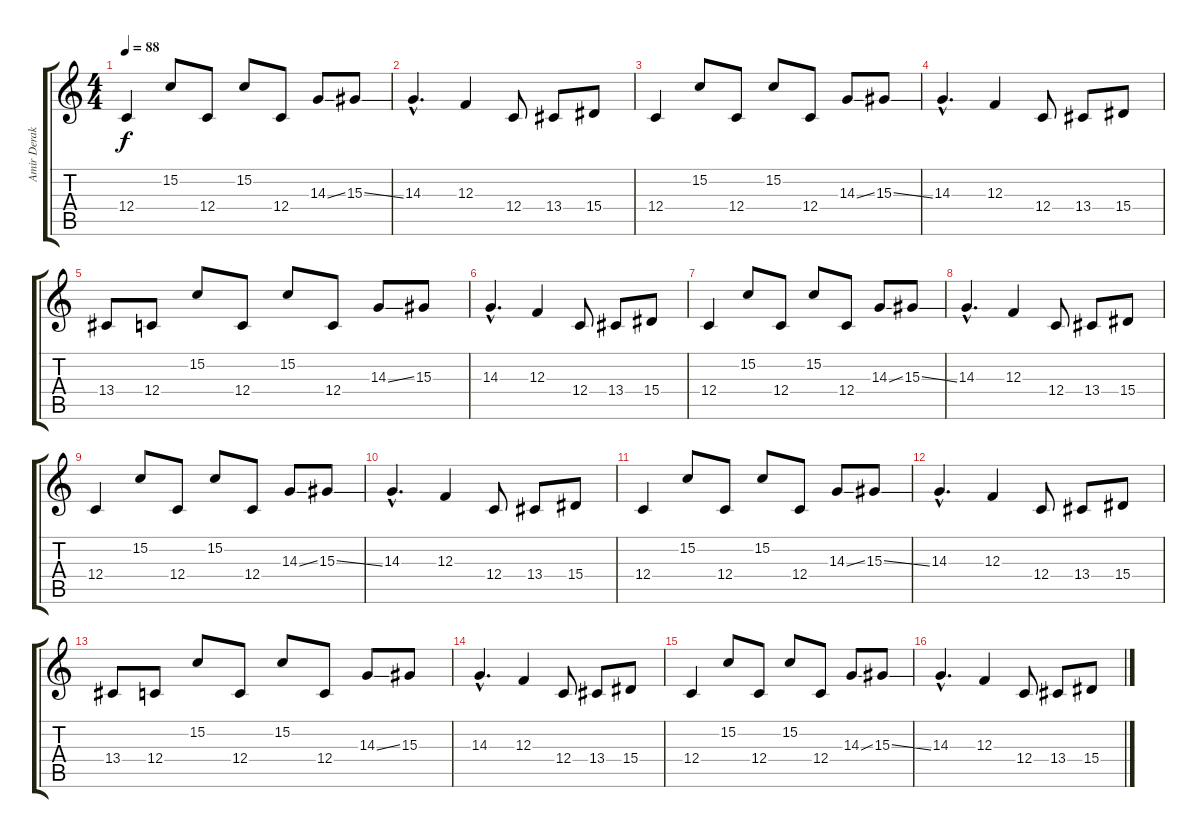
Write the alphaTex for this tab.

\track ("Amir Derakh - G-Synth" "Amir Derak") {instrument lead1square}
\staff {score tabs}
\tuning (D4 A3 F3 C3 G2 C2) {hide}
\ts (4 4)
\tempo 88
\clef g2
\ks c
12.4.4{dy f} 15.2.8 12.4.8 15.2.8 12.4.8 14.3{ss}.8 15.3{ss}.8 |
14.3{hac}.4{d} 12.3.4 12.4.8 13.4.8 15.4.8 |
12.4.4 15.2.8 12.4.8 15.2.8 12.4.8 14.3{ss}.8 15.3{ss}.8 |
14.3{hac}.4{d} 12.3.4 12.4.8 13.4.8 15.4.8 |
13.4.8 12.4.8 15.2.8 12.4.8 15.2.8 12.4.8 14.3{ss}.8 15.3.8 |
14.3{hac}.4{d} 12.3.4 12.4.8 13.4.8 15.4.8 |
12.4.4 15.2.8 12.4.8 15.2.8 12.4.8 14.3{ss}.8 15.3{ss}.8 |
14.3{hac}.4{d} 12.3.4 12.4.8 13.4.8 15.4.8 |
12.4.4 15.2.8 12.4.8 15.2.8 12.4.8 14.3{ss}.8 15.3{ss}.8 |
14.3{hac}.4{d} 12.3.4 12.4.8 13.4.8 15.4.8 |
12.4.4 15.2.8 12.4.8 15.2.8 12.4.8 14.3{ss}.8 15.3{ss}.8 |
14.3{hac}.4{d} 12.3.4 12.4.8 13.4.8 15.4.8 |
13.4.8 12.4.8 15.2.8 12.4.8 15.2.8 12.4.8 14.3{ss}.8 15.3.8 |
14.3{hac}.4{d} 12.3.4 12.4.8 13.4.8 15.4.8 |
12.4.4 15.2.8 12.4.8 15.2.8 12.4.8 14.3{ss}.8 15.3{ss}.8 |
14.3{hac}.4{d} 12.3.4 12.4.8 13.4.8 15.4.8
